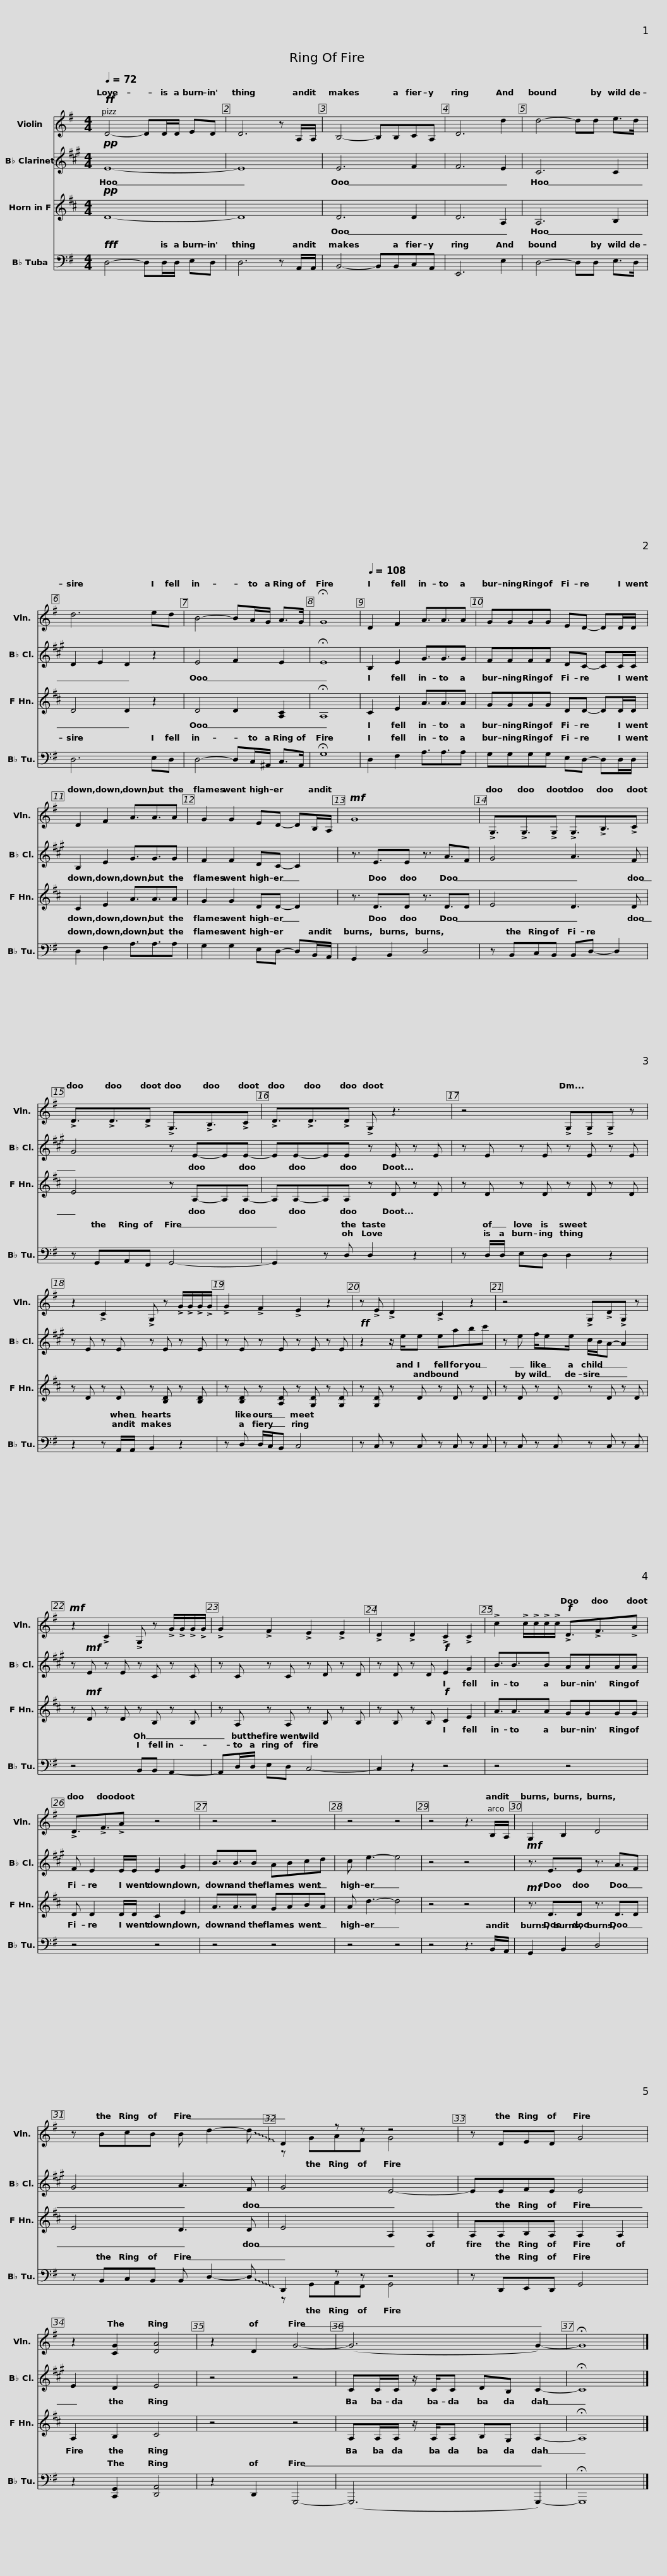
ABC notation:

X:1
%%score ( 1 2 ) 3 4 ( 5 6 )
L:1/8
Q:1/4=72
M:4/4
I:linebreak $
K:G
V:1 treble
V:2 treble
V:3 treble transpose=-2
V:4 treble transpose=-7
V:5 bass
V:6 bass
V:1
!ff! D4- DD/D/ ED | D6 z A,/A,/ | B,4- B,B,CA, | D6 d2 | d4- dd e>d |$ %5
 d6 ed | B4- BA/G/ A>G | !fermata!G8 |[Q:1/4=108] D2 F2 A3/2A3/2A | GGGG ED- DD/D/ |$ %10
 D2 F2 A3/2A3/2A | G2 G2 ED- DB,/A,/ |!mf! G8 |$ !>!G,3/2!>!G,3/2!>!G, !>!G,3/2!>!B,3/2!>!C | !>!D3/2!>!D3/2!>!D !>!G,3/2!>!B,3/2!>!C | %15
 !>!D3/2!>!D3/2!>!D !>!G, z3 |$ z4 !>!G,!>!G,!>!G, z | z2 !>!C2 !>!G, z !>!G/!>!G/!>!G/!>!G/ | !>!G2 !>!F2 !>!E2 z2 |$ z !>!E !>!D2 !>!C2 z2 | %20
 z4 !>!G,!>!D!>!G, z |!mf! z2 !>!C2 !>!G, z !>!G/!>!G/!>!G/!>!G/ |$ !>!G2 !>!F2 !>!E2 !>!E2 | !>!D2 !>!D2 !>!C2 !>!C2 | !>!c2 !>!c/!>!c/!>!c/!>!c/!f! !>!D3/2!>!F3/2!>!A |$ %25
 !>!D3/2!>!F3/2!>!A z4 | z4 z4 | z4 z4 | z4 z3 B,/A,/ |$ G,2 B,2 D4 | %30
 z BcB B d2- !~(!d | !~)!D2 z z z4 | z DED G4 |$ z2 [CG]2 [DA]4 | z2 D2 G4- | %35
 (G6 G2-) | !fermata!G8 |] %37
V:2
 x8 | x8 | x8 | x8 | x8 |$ %5
 x8 | x8 | x8 | x8 | x8 |$ %10
 x8 | x8 | x8 |$ x8 | x8 | %15
 x8 |$ x8 | x8 | x8 |$ x8 | %20
 x8 | x8 |$ x8 | x8 | x8 |$ %25
 x8 | x8 | x8 | x8 |$ x8 | %30
 x8 | z GAF G4 | x8 |$ x8 | x8 | %35
 x8 | x8 |] %37
V:3
[K:A]!pp! E8- | E8 | E6 F2 | F6 E2 | C6 C2 |$ %5
 D2 E2 D2 z2 | E4 F2 E2 | !fermata!E8 | B,2 E2 G3/2G3/2G | FFFF DC- CC/C/ |$ %10
 B,2 E2 G3/2G3/2G | F2 F2 DC- C2 | z3/2 E3/2E z3/2 A3/2F |$ G4 A3 F | G4 z E-EE- | %15
 EE-EE z E z E |$ z E z E z E z E | z E z E z E z E | z E z E z E z E |$!ff! z2 z/ e/e eabc' | %20
 z e f/ee/ c/B/A- A2 | z!mf! E z E z C z C |$ z C z C z D z D | z D z D!f! E2 G2 | B3/2B3/2B AAAA |$ %25
 F E2 E/E/ E2 G2 | B3/2B3/2B ABcd | c e3- e4 | z4 z4 |$!mf! z3/2 E3/2E z3/2 A3/2F | %30
 G4 A3 F | G4 E4- | EEFE E4 |$ E2 D2 E4 | z4 z4 | %35
 CC/C/ z/ C/C DB, C2- | !fermata!C8 |] %37
V:4
[K:D]!pp! D8- | D8 | D6 D2 | D6 A,2 | A,6 B,2 |$ %5
 D4 D2 z2 | D4 D2 [A,C]2 | !fermata!A,8 | C2 E2 A3/2A3/2A | GGGG DD- DD/D/ |$ %10
 C2 E2 A3/2A3/2A | G2 G2 DD- D2 | z3/2 D3/2D z3/2 D3/2D |$ E4 D3 D | E4 z A,-A,A,- | %15
 A,A,-A,A, z D z D |$ z D z D z D z D | z D z D z [B,D] z [B,D] | z [B,D] z [A,D] z [G,D] z [G,D] |$ z [G,D] z D z D z D | %20
 z D z D z D z D | z!mf! D z D z B, z B, |$ z A, z A, z B, z B, | z B, z B,!f! C2 E2 | A3/2A3/2A GGGG |$ %25
 D D2 D/D/ C2 E2 | A3/2A3/2A GABA | A d3- d4 | z4 z4 |$!mf! z3/2 D3/2D z3/2 D3/2D | %30
 E4 D3 D | E4 A,2 A,2 | A,A,B,A, A,2 A,2 |$ A,2 B,2 C4 | z4 z4 | %35
 A,A,/A,/ z/ A,/A, B,G, A,2- | !fermata!A,8 |] %37
V:5
!fff! D,4- D,D,/D,/ E,D, | D,6 z A,,/A,,/ | B,,4- B,,B,,C,A,, | E,,6 E,2 | D,4- D,D, E,>D, |$ %5
 D,6 E,D, | D,4- D,C,/^A,,/ C,>A,, | !fermata!G,8 | D,2 F,2 A,3/2A,3/2A, | G,G,G,G, E,D,- D,D,/D,/ |$ %10
 D,2 F,2 A,3/2A,3/2A, | G,2 G,2 E,D,- D,B,,/A,,/ | G,,2 B,,2 D,4 |$ z B,,C,B,, B,,D,- D,2 | z G,,A,,F,, G,,4- | %15
 G,,2 z D, D,2 z2 |$ z D,/D,/ E,D, D,2 z2 | z2 z A,,/A,,/ B,,2 z2 | z D, D,/C,/B,, C,4 |$ z C, z C, z C, z C, | %20
 z C, z C, z C, z C, | z4 B,,B,, A,,2- |$ A,,D,/D,/ E,D, C,4- | C,2 z2 z4 | z4 z4 |$ %25
 z4 z4 | z4 z4 | z4 z4 | z4 z3 B,,/A,,/ |$ G,,2 B,,2 D,4 | %30
 z B,,C,B,, B,, D,2- !~(!D, | !~)!D,,2 z z z4 | z D,,E,,D,, G,,4 |$ z2 [C,,G,,]2 [D,,A,,]4 | z2 D,,2 G,,,4- | %35
 (G,,,6 G,,,2-) | !fermata!G,,,8 |] %37
V:6
 x8 | x8 | x8 | x8 | x8 |$ %5
 x8 | x8 | x8 | x8 | x8 |$ %10
 x8 | x8 | x8 |$ x8 | x8 | %15
 x8 |$ x8 | x8 | x8 |$ x8 | %20
 x8 | x8 |$ x8 | x8 | x8 |$ %25
 x8 | x8 | x8 | x8 |$ x8 | %30
 x8 | z G,,A,,F,, G,,4 | x8 |$ x8 | x8 | %35
 x8 | x8 |] %37
